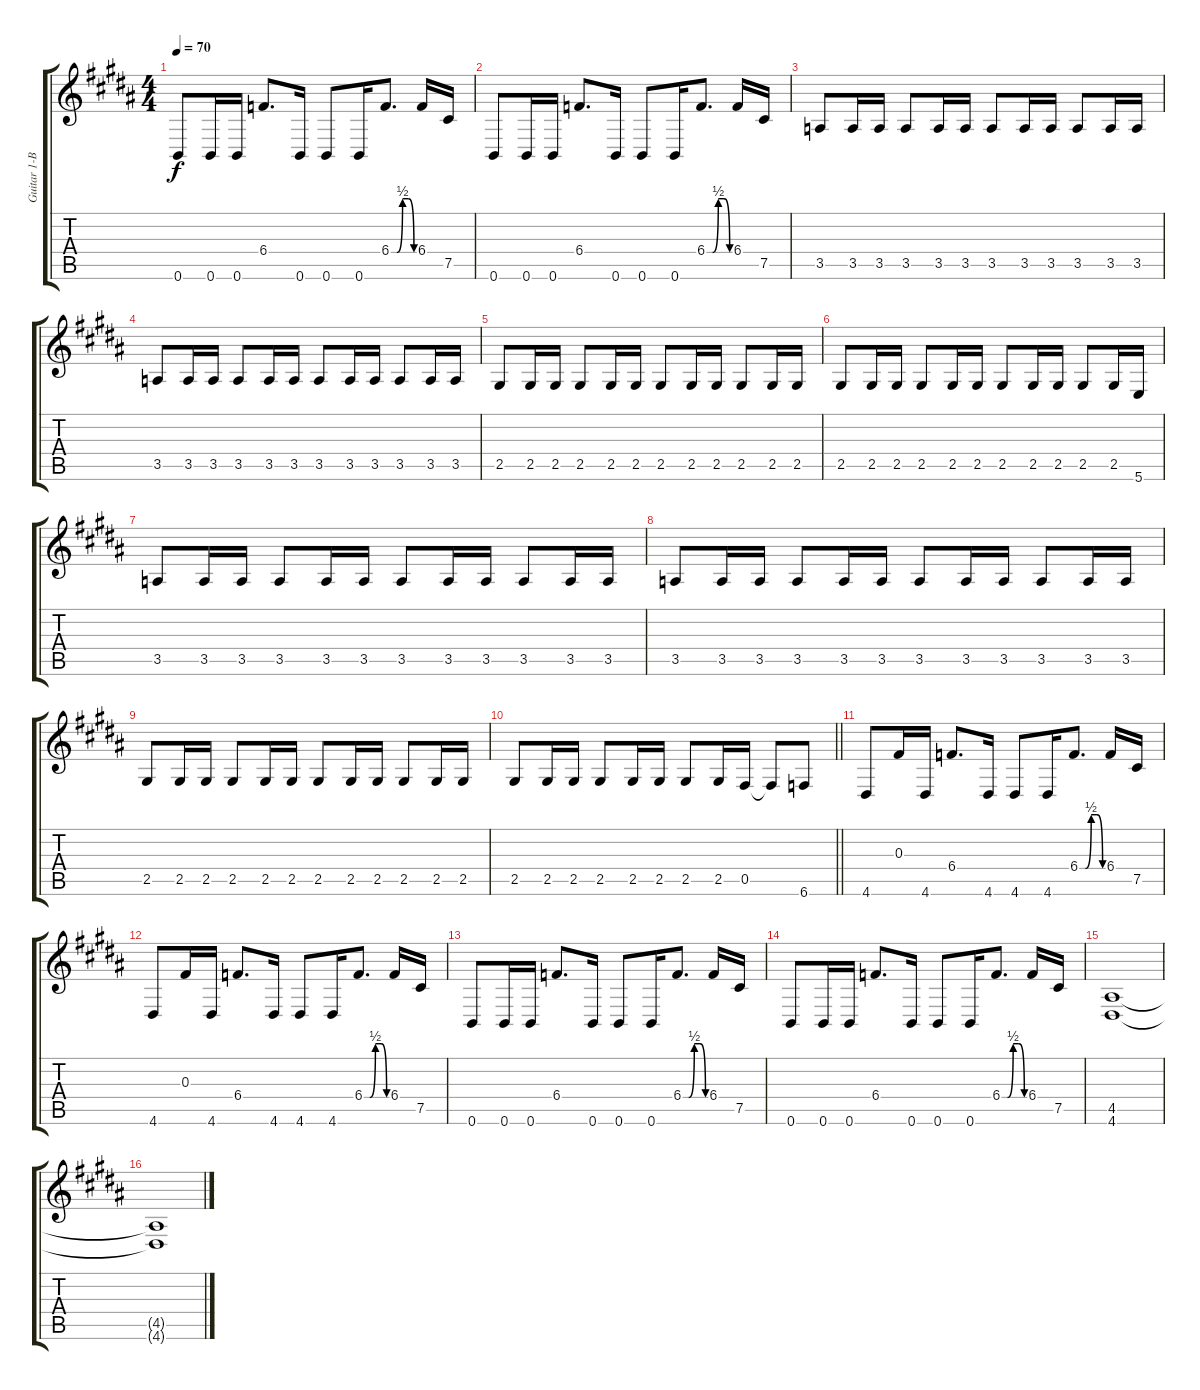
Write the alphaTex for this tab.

\track ("Guitar 1-B" "Guitar 1-B") {instrument electricbasspick}
\staff {score tabs}
\tuning (Eb4 B3 Gb3 B2 Gb2 B1) {hide}
\ts (4 4)
\tempo 70
\clef g2
\ks b
0.6.8{dy f} 0.6.16 0.6.16 6.4.8{d} 0.6.16 0.6.8 0.6.16 6.4{be (custom 0 0 15 0 30 2 45 2 60 0)}.8{d} 6.4.16 7.5.16 |
0.6.8 0.6.16 0.6.16 6.4.8{d} 0.6.16 0.6.8 0.6.16 6.4{be (custom 0 0 15 0 30 2 45 2 60 0)}.8{d} 6.4.16 7.5.16 |
3.5.8 3.5.16 3.5.16 3.5.8 3.5.16 3.5.16 3.5.8 3.5.16 3.5.16 3.5.8 3.5.16 3.5.16 |
3.5.8 3.5.16 3.5.16 3.5.8 3.5.16 3.5.16 3.5.8 3.5.16 3.5.16 3.5.8 3.5.16 3.5.16 |
2.5.8 2.5.16 2.5.16 2.5.8 2.5.16 2.5.16 2.5.8 2.5.16 2.5.16 2.5.8 2.5.16 2.5.16 |
2.5.8 2.5.16 2.5.16 2.5.8 2.5.16 2.5.16 2.5.8 2.5.16 2.5.16 2.5.8 2.5.16 5.6.16 |
3.5.8 3.5.16 3.5.16 3.5.8 3.5.16 3.5.16 3.5.8 3.5.16 3.5.16 3.5.8 3.5.16 3.5.16 |
3.5.8 3.5.16 3.5.16 3.5.8 3.5.16 3.5.16 3.5.8 3.5.16 3.5.16 3.5.8 3.5.16 3.5.16 |
2.5.8 2.5.16 2.5.16 2.5.8 2.5.16 2.5.16 2.5.8 2.5.16 2.5.16 2.5.8 2.5.16 2.5.16 |
\barLineRight lightlight
2.5.8 2.5.16 2.5.16 2.5.8 2.5.16 2.5.16 2.5.8 2.5.16 0.5.16 0.5{t}.8 6.6.8 |
4.6.8 0.3.16 4.6.16 6.4.8{d} 4.6.16 4.6.8 4.6.16 6.4{be (custom 0 0 15 0 30 2 45 2 60 0)}.8{d} 6.4.16 7.5.16 |
4.6.8 0.3.16 4.6.16 6.4.8{d} 4.6.16 4.6.8 4.6.16 6.4{be (custom 0 0 15 0 30 2 45 2 60 0)}.8{d} 6.4.16 7.5.16 |
0.6.8 0.6.16 0.6.16 6.4.8{d} 0.6.16 0.6.8 0.6.16 6.4{be (custom 0 0 15 0 30 2 45 2 60 0)}.8{d} 6.4.16 7.5.16 |
0.6.8 0.6.16 0.6.16 6.4.8{d} 0.6.16 0.6.8 0.6.16 6.4{be (custom 0 0 15 0 30 2 45 2 60 0)}.8{d} 6.4.16 7.5.16 |
(4.5 4.6).1 |
(4.5{t} 4.6{t}).1
